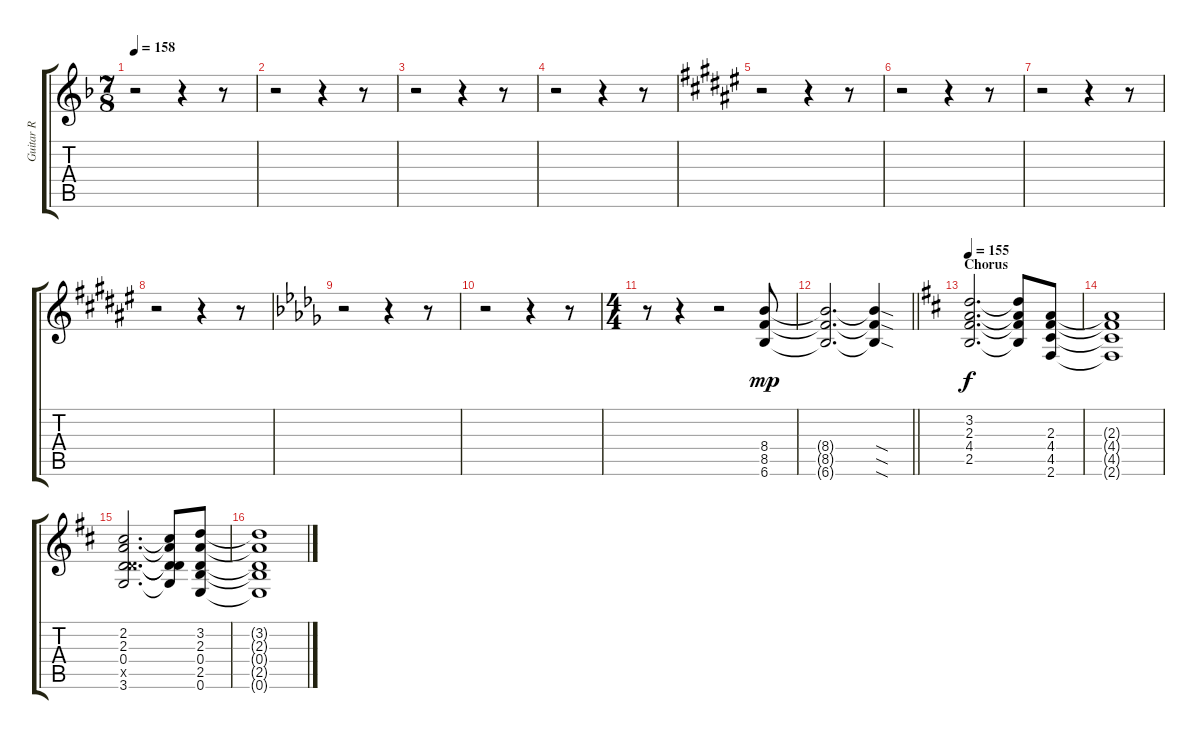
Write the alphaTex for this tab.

\track ("Guitar R" "Guitar R") {instrument distortionguitar}
\staff {score tabs}
\tuning (E4 B3 G3 D3 A2 E2) {hide}
\ts (7 8)
\tempo 158
\clef g2
\ks f
r.2{dy f} r.4 r.8 |
r.2 r.4 r.8 |
r.2 r.4 r.8 |
r.2 r.4 r.8 |
\ks f#
r.2 r.4 r.8 |
\ks d#minor
r.2 r.4 r.8 |
\ks f#
r.2 r.4 r.8 |
\ks d#minor
r.2 r.4 r.8 |
\ks db
r.2 r.4 r.8 |
r.2 r.4 r.8 |
\ts (4 4)
r.8 r.4 r.2 (8.4 8.5 6.6).8{dy mp} |
\barLineRight lightlight
(8.4{t} 8.5{t} 6.6{t}).2{d} (8.4{sod t} 8.5{sod t} 6.6{sod t}).4 |
\section ("" "Chorus")
\tempo 155
\ks d
(3.2 2.3 4.4 2.5).2{d dy f} (3.2{t} 2.3{t} 4.4{t} 2.5{t}).8 (2.3 4.4 4.5 2.6).8 |
(2.3{t} 4.4{t} 4.5{t} 2.6{t}).1 |
(2.2 2.3 0.4 5.5{x} 3.6).2{d} (2.2{t} 2.3{t} 0.4{t} 5.5{t} 3.6{t}).8 (3.2 2.3 0.4 2.5 0.6).8 |
(3.2{t} 2.3{t} 0.4{t} 2.5{t} 0.6{t}).1
